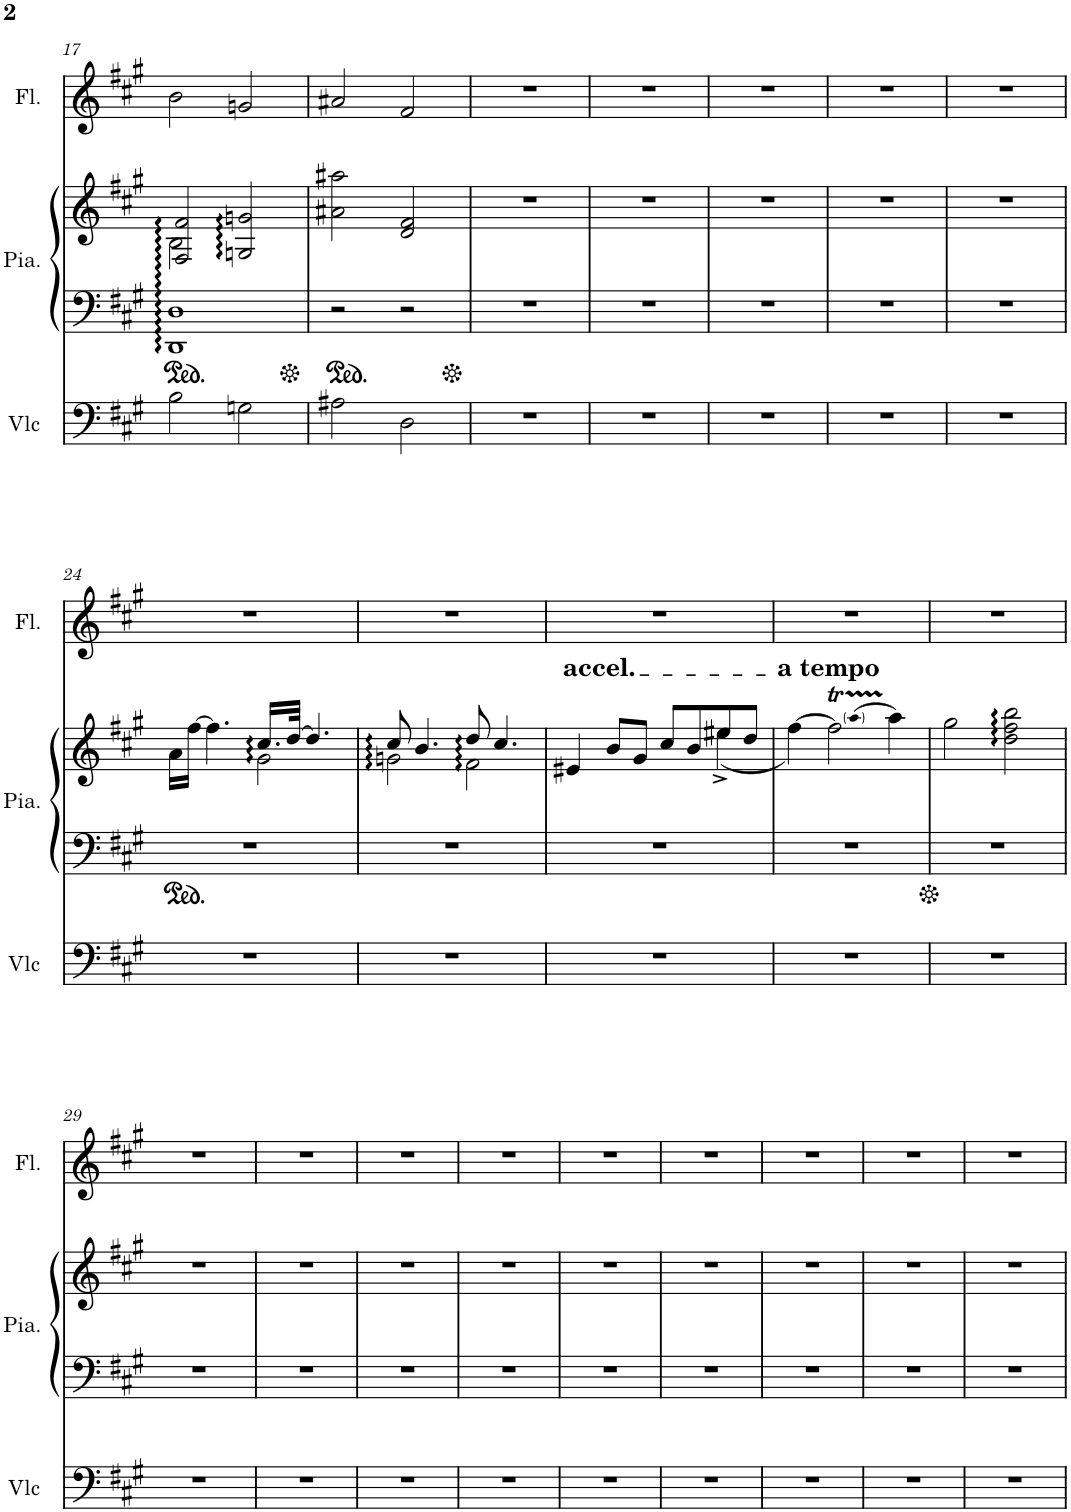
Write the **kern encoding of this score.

**kern	**kern	**kern	**kern
*part3	*part2	*part2	*part1
*staff4	*staff3	*staff2	*staff1
*I"Violoncelle	*I"Piano	*	*I"Flûte
*I'Vlc	*I'Pia.	*	*I'Fl.
!!LO:PB:g=z
*clefF4	*clefF4	*clefG2	*clefG2
*k[f#c#g#]	*k[f#c#g#]	*k[f#c#g#]	*k[f#c#g#]
*M4/4	*M4/4	*M4/4	*M4/4
=17	=17	=17	=17
*	*	*^	*
2B\	1DD 1D	2F#/ 2f#/	2B\	2b\
2Gn\	.	2Gn/ 2gn/	2ryy	2gn/
*	*	*v	*v	*
=18	=18	=18	=18
2A#X\	2r	2a#X\ 2aa#X\	2a#X/
2D\	2r	2d/ 2f#/	2f#/
=19	=19	=19	=19
1r	1r	1r	1r
=20	=20	=20	=20
1r	1r	1r	1r
=21	=21	=21	=21
1r	1r	1r	1r
=22	=22	=22	=22
1r	1r	1r	1r
=23	=23	=23	=23
1r	1r	1r	1r
!!LO:LB:g=z
=24	=24	=24	=24
*	*	*^	*
1r	1r	16a\LL	2ryy	1r
.	.	[16ff#\JJ	.	.
.	.	4.ff#\]	.	.
.	.	16.cc#/LL	2g#\	.
.	.	[32dd/JJk	.	.
.	.	4.dd/]	.	.
=25	=25	=25	=25	=25
1r	1r	8cc#/	2gn\	1r
.	.	4.b/	.	.
.	.	8dd/	2f#\	.
.	.	4.cc#/	.	.
=26	=26	=26	=26	=26
!	!	!	!	!LO:TX:b:t=accel.
1r	1r	4e#X/	2.ryy	1r
.	.	8b/L	.	.
.	.	8g#/J	.	.
.	.	8cc#/L	.	.
.	.	8b/	.	.
.	.	8ee#X/	(4ee#^\	.
.	.	8dd/J	.	.
*	*	*v	*v	*
=27	=27	=27	=27
!	!	!	!LO:TX:b:B:t=a tempo
1r	1r	[4ff#\)	1r
.	.	2ff#T\]	.
.	.	(4aa\	.
=28	=28	=28	=28
1r	1r	2gg#\	1r
.	.	2dd\ 2ff#\ 2bb\	.
!!LO:LB:g=z
=29	=29	=29	=29
1r	1r	1r	1r
=30	=30	=30	=30
1r	1r	1r	1r
=31	=31	=31	=31
1r	1r	1r	1r
=32	=32	=32	=32
1r	1r	1r	1r
=33	=33	=33	=33
1r	1r	1r	1r
=34	=34	=34	=34
1r	1r	1r	1r
=35	=35	=35	=35
1r	1r	1r	1r
=36	=36	=36	=36
1r	1r	1r	1r
=37	=37	=37	=37
1r	1r	1r	1r
=	=	=	=
*-	*-	*-	*-
